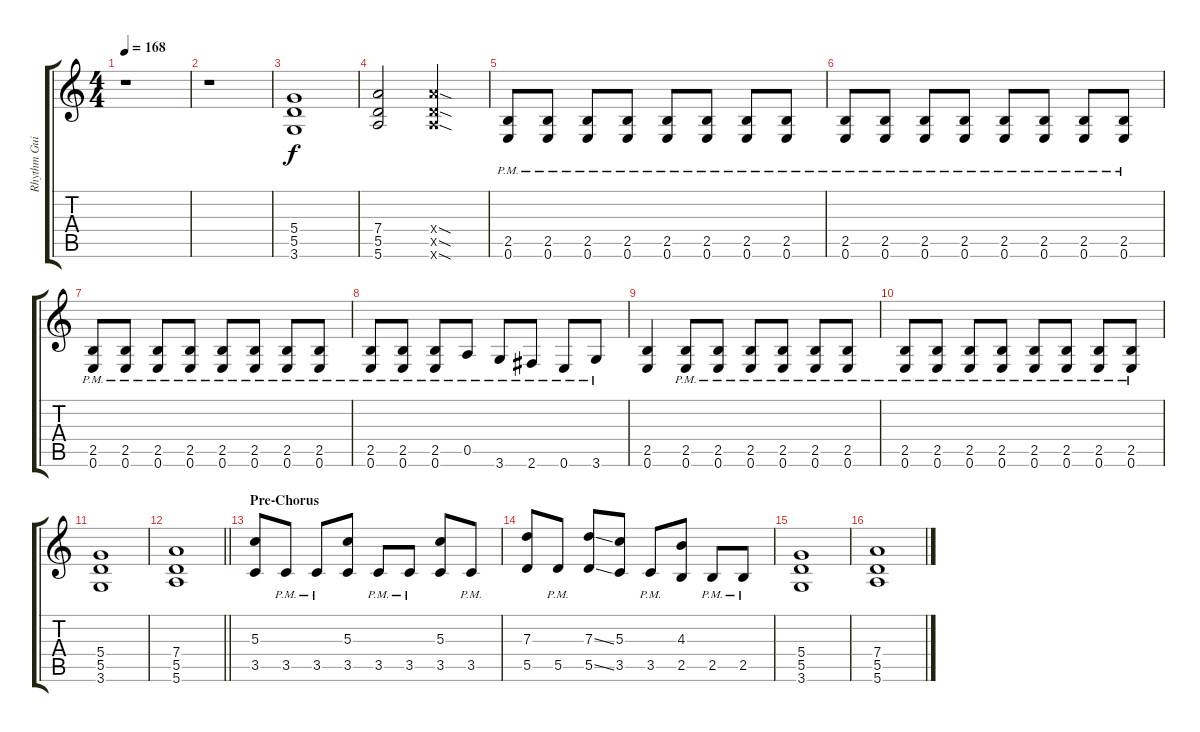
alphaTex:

\track ("Rhythm Guitar I" "Rhythm Gui") {instrument overdrivenguitar}
\staff {score tabs}
\tuning (E4 B3 G3 D3 A2 E2) {hide}
\ts (4 4)
\tempo 168
\clef g2
\ks c
r.1{dy f} |
r.1 |
(5.4 5.5 3.6).1 |
(7.4 5.5 5.6).2 (7.4{sod x} 5.5{sod x} 5.6{sod x}).2 |
(2.5{pm} 0.6{pm}).8 (2.5{pm} 0.6{pm}).8 (2.5{pm} 0.6{pm}).8 (2.5{pm} 0.6{pm}).8 (2.5{pm} 0.6{pm}).8 (2.5{pm} 0.6{pm}).8 (2.5{pm} 0.6{pm}).8 (2.5{pm} 0.6{pm}).8 |
(2.5{pm} 0.6{pm}).8 (2.5{pm} 0.6{pm}).8 (2.5{pm} 0.6{pm}).8 (2.5{pm} 0.6{pm}).8 (2.5{pm} 0.6{pm}).8 (2.5{pm} 0.6{pm}).8 (2.5{pm} 0.6{pm}).8 (2.5{pm} 0.6{pm}).8 |
(2.5{pm} 0.6{pm}).8 (2.5{pm} 0.6{pm}).8 (2.5{pm} 0.6{pm}).8 (2.5{pm} 0.6{pm}).8 (2.5{pm} 0.6{pm}).8 (2.5{pm} 0.6{pm}).8 (2.5{pm} 0.6{pm}).8 (2.5{pm} 0.6{pm}).8 |
(2.5{pm} 0.6{pm}).8 (2.5{pm} 0.6{pm}).8 (2.5{pm} 0.6{pm}).8 0.5{pm}.8 3.6{pm}.8 2.6{pm}.8 0.6{pm}.8 3.6{pm}.8 |
(2.5 0.6).4 (2.5{pm} 0.6{pm}).8 (2.5{pm} 0.6{pm}).8 (2.5{pm} 0.6{pm}).8 (2.5{pm} 0.6{pm}).8 (2.5{pm} 0.6{pm}).8 (2.5{pm} 0.6{pm}).8 |
(2.5{pm} 0.6{pm}).8 (2.5{pm} 0.6{pm}).8 (2.5{pm} 0.6{pm}).8 (2.5{pm} 0.6{pm}).8 (2.5{pm} 0.6{pm}).8 (2.5{pm} 0.6{pm}).8 (2.5{pm} 0.6{pm}).8 (2.5{pm} 0.6{pm}).8 |
(5.4 5.5 3.6).1 |
\barLineRight lightlight
(7.4 5.5 5.6).1 |
\section ("" "Pre-Chorus")
(5.3 3.5).8 3.5{pm}.8 3.5{pm}.8 (5.3 3.5).8 3.5{pm}.8 3.5{pm}.8 (5.3 3.5).8 3.5{pm}.8 |
(7.3 5.5).8 5.5{pm}.8 (7.3{ss} 5.5{ss}).8 (5.3 3.5).8 3.5{pm}.8 (4.3 2.5).8 2.5{pm}.8 2.5{pm}.8 |
(5.4 5.5 3.6).1 |
(7.4 5.5 5.6).1
